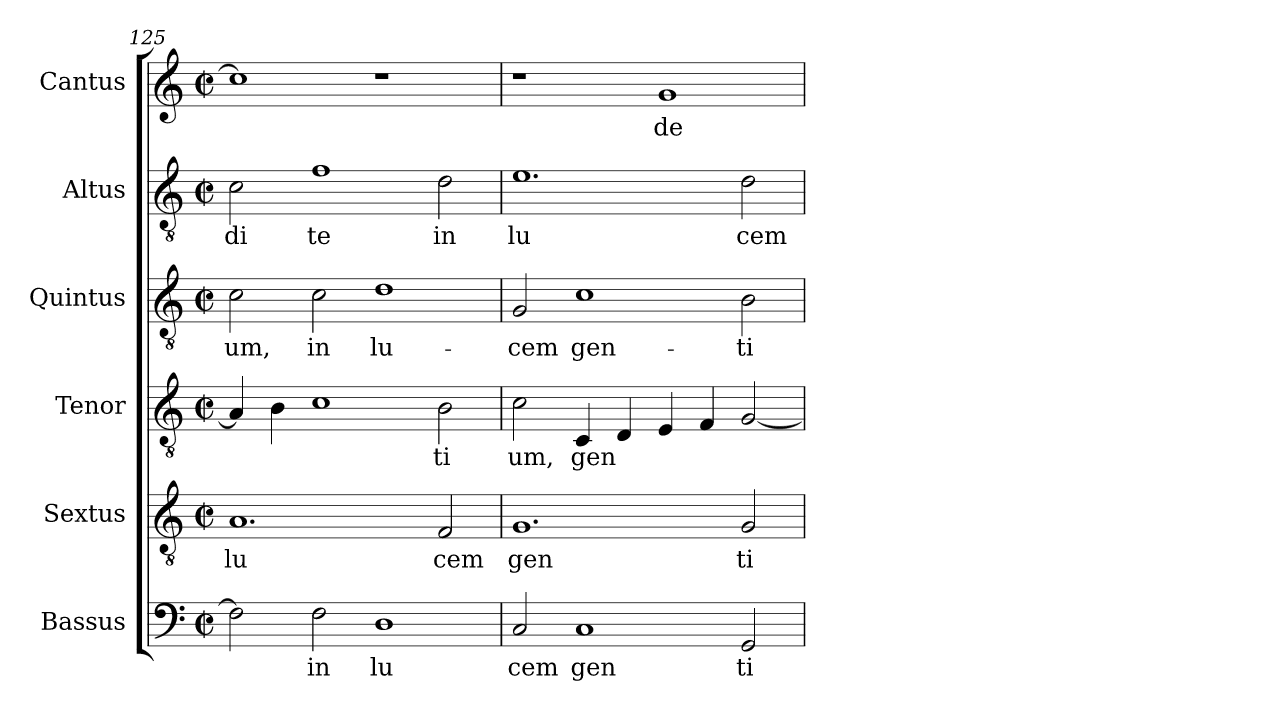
**kern	**text	**kern	**text	**kern	**text	**kern	**text	**kern	**text	**kern	**text
*part6	*part6	*part5	*part5	*part4	*part4	*part3	*part3	*part2	*part2	*part1	*part1
*staff6	*staff6	*staff5	*staff5	*staff4	*staff4	*staff3	*staff3	*staff2	*staff2	*staff1	*staff1
*I"Bassus	*	*I"Sextus	*	*I"Tenor	*	*I"Quintus	*	*I"Altus	*	*I"Cantus	*
*clefF4	*	*clefGv2	*	*clefGv2	*	*clefGv2	*	*clefGv2	*	*clefG2	*
*	*	*	*	*k[]	*	*	*	*	*	*	*
*	*	*	*	*C:	*	*	*	*	*	*	*
*M2/2	*	*M2/2	*	*M2/2	*	*M2/2	*	*M2/2	*	*M2/2	*
*met(c|)	*	*met(c|)	*	*met(c|)	*	*met(c|)	*	*met(c|)	*	*met(c|)	*
=125	=125	=125	=125	=125	=125	=125	=125	=125	=125	=125	=125
!	!	!	!LO:LY:b:cj	!	!	!	!LO:LY:b:cj	!	!LO:LY:b:cj	!	!
2F\]	.	1.A	lu	4A/]	.	2c\	-um,	2c\	di	1cc]	.
.	.	.	.	4B\	.	.	.	.	.	.	.
!	!LO:LY:b:cj	!	!	!	!	!	!LO:LY:b:cj	!	!LO:LY:b:cj	!	!
2F\	in	.	.	1c	.	2c\	in	1f	te	.	.
!	!LO:LY:b:cj	!	!	!	!	!	!LO:LY:b:cj	!	!	!	!
1D	lu	.	.	.	.	1d	lu-	.	.	1r	.
!	!	!	!LO:LY:b:cj	!	!LO:LY:b:cj	!	!	!	!LO:LY:b:cj	!	!
.	.	2F/	cem	2B\	ti	.	.	2d\	in	.	.
=126	=126	=126	=126	=126	=126	=126	=126	=126	=126	=126	=126
!	!LO:LY:b:cj	!	!LO:LY:b:cj	!	!LO:LY:b:cj	!	!LO:LY:b:cj	!	!LO:LY:b:cj	!	!
2C/	cem	1.G	gen	2c\	um,	2G/	-cem	1.e	lu	1r	.
!	!LO:LY:b:cj	!	!	!	!LO:LY:b	!	!LO:LY:b:cj	!	!	!	!
1C	gen	.	.	4C/	gen	1c	gen-	.	.	.	.
.	.	.	.	4D/	.	.	.	.	.	.	.
!	!	!	!	!	!	!	!	!	!	!	!LO:LY:b:cj
.	.	.	.	4E/	.	.	.	.	.	1g	de
.	.	.	.	4F/	.	.	.	.	.	.	.
!	!LO:LY:b:cj	!	!LO:LY:b:cj	!	!	!	!LO:LY:b:cj	!	!LO:LY:b:cj	!	!
2GG/	ti	2G/	ti	[<2G/	.	2B\	-ti-	2d\	cem	.	.
=	=	=	=	=	=	=	=	=	=	=	=
*-	*-	*-	*-	*-	*-	*-	*-	*-	*-	*-	*-
